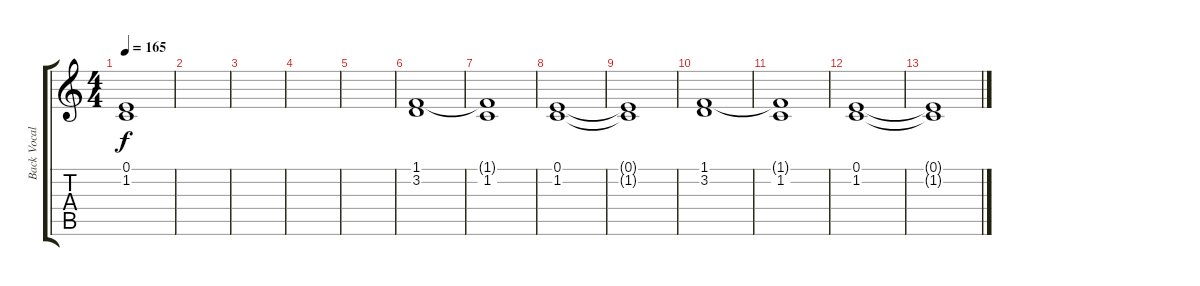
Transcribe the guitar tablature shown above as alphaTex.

\track ("Back Vocals" "Back Vocal") {instrument choiraahs}
\staff {score tabs}
\tuning (E4 B3 G3 D3 A2 E2) {hide}
\ts (4 4)
\tempo 165
\clef g2
\ks c
(0.1{t} 1.2{t}).1{dy f} |
|
|
|
|
(1.1 3.2).1 |
(1.1{t} 1.2).1 |
(0.1 1.2).1 |
(0.1{t} 1.2{t}).1 |
(1.1 3.2).1 |
(1.1{t} 1.2).1 |
(0.1 1.2).1{volume 0} |
(0.1{t} 1.2{t}).1
